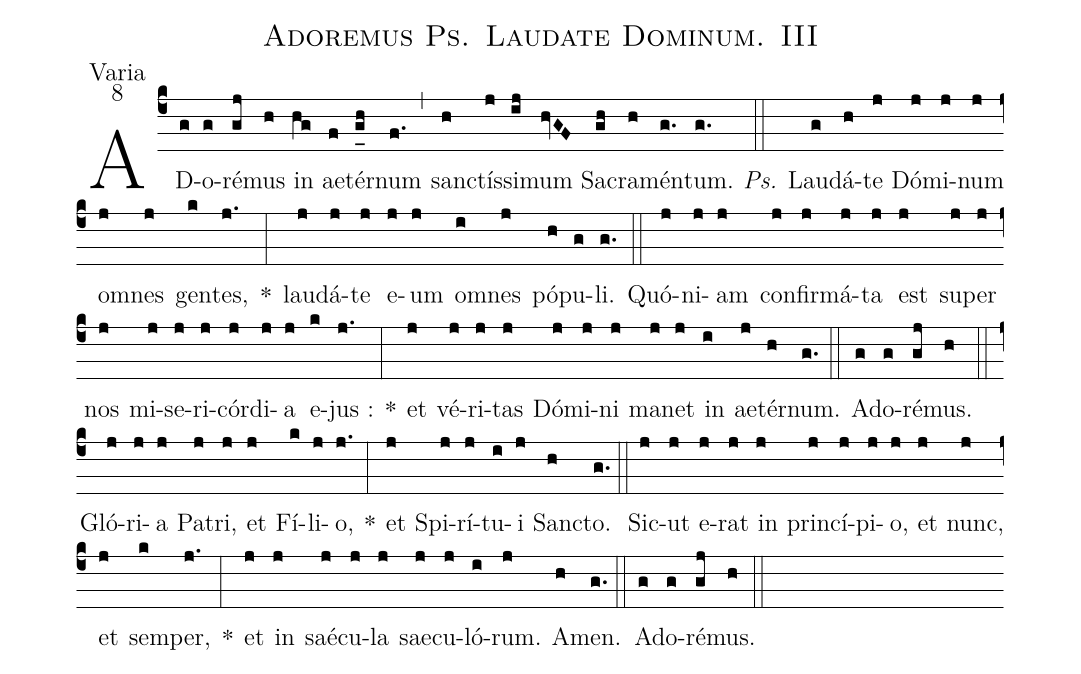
name:Adoremus Ps. Laudate Dominum. III;
office-part:Varia;
mode:8;
%%
(c4) AD(g)o(g)ré(gj)mus(h) in(hg) ae(f)tér(g_[uh:l]h)num(f.) (,) san(h)ctís(j)si(ij)mum(hvGF) Sa(gh)cra(h)mén(g.)tum.(g.) (::)
<i>Ps.</i> Lau(g)dá(h)te(j) Dó(j)mi(j)num(j) o(j)mnes(j) gen(k)tes,(j.) *(:) lau(j)dá(j)te(j) e(j)um(j) o(i)mnes(j) pó(h)pu(g)li.(g.) (::)
Quó(j)ni(j)am(j) con(j)fir(j)má(j)ta(j) est(j) su(j)per(j) nos(j) mi(j)se(j)ri(j)cór(j)di(j)a(j) e(k)jus :(j.) *(:) et(j) vé(j)ri(j)tas(j) Dó(j)mi(j)ni(j) ma(j)net(j) in(i) ae(j)tér(h)num.(g.) (::)
Ad(g)o(g)ré(gj)mus.(h) (::)
Gló(j)ri(j)a(j) Pa(j)tri,(j) et(j) Fí(k)li(j)o,(j.) *(:) et(j) Spi(j)rí(j)tu(i)i(j) San(h)cto.(g.) (::)
Sic(j)ut(j) e(j)rat(j) in(j) prin(j)cí(j)pi(j)o,(j) et(j) nunc,(j) et(j) sem(k)per,(j.) *(:) et(j) in(j) saé(j)cu(j)la(j) sae(j)cu(j)ló(i)rum.(j) A(h)men.(g.) (::)
Ad(g)o(g)ré(gj)mus.(h) (::)
